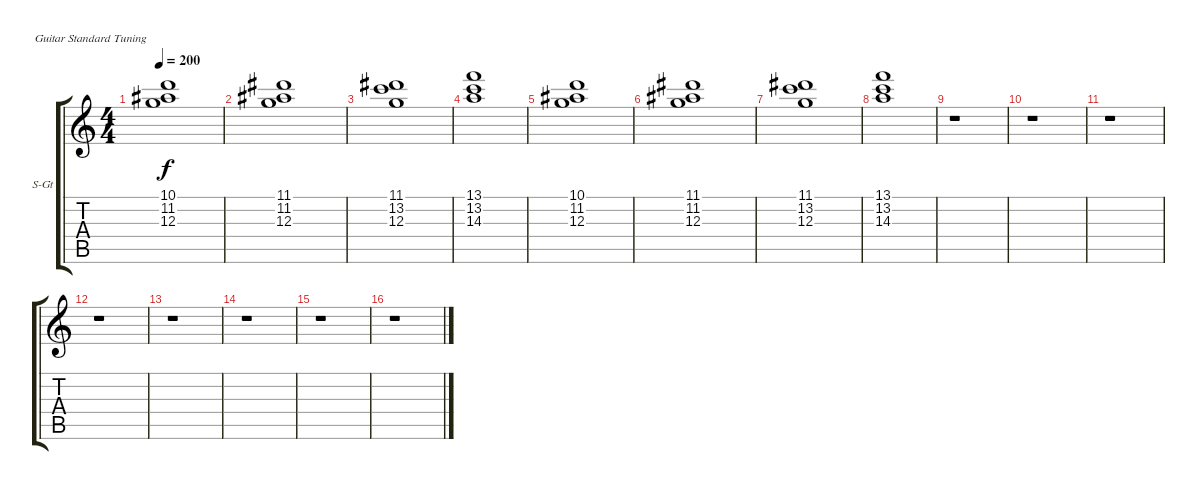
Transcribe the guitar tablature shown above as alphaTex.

\bracketExtendMode groupsimilarinstruments
\firstSystemTrackNameOrientation horizontal
\otherSystemsTrackNameOrientation horizontal
\track ("Клавиши" "S-Gt") {instrument stringensemble1}
\staff {score tabs}
\tuning (E4 B3 G3 D3 A2 E2)
\displaytranspose 12
\ts (4 4)
\tempo 200
\clef g2
\ks c
(10.1 11.2 12.3).1{dy f} |
(11.1 11.2 12.3).1 |
(11.1 13.2 12.3).1 |
(13.1 13.2 14.3).1 |
(10.1 11.2 12.3).1 |
(11.1 11.2 12.3).1 |
(11.1 13.2 12.3).1 |
(13.1 13.2 14.3).1 |
r.1 |
r.1 |
r.1 |
r.1 |
r.1 |
r.1 |
r.1 |
r.1
